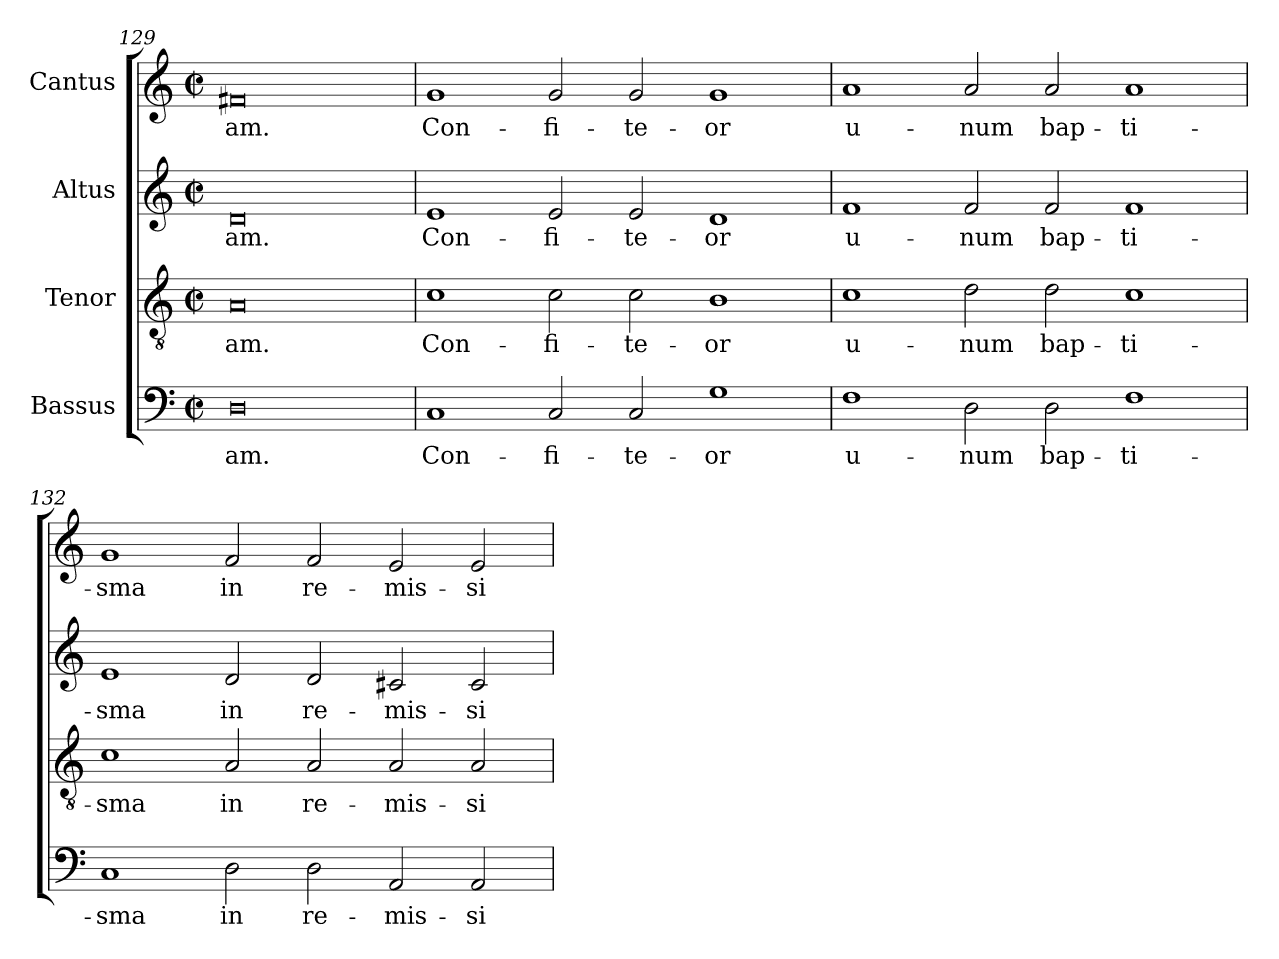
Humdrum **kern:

**kern	**text	**kern	**text	**kern	**text	**kern	**text
*part4	*part4	*part3	*part3	*part2	*part2	*part1	*part1
*staff4	*staff4	*staff3	*staff3	*staff2	*staff2	*staff1	*staff1
*I"Bassus	*	*I"Tenor	*	*I"Altus	*	*I"Cantus	*
*clefF4	*	*clefGv2	*	*clefG2	*	*clefG2	*
*k[]	*	*k[]	*	*k[]	*	*k[]	*
*C:	*	*C:	*	*C:	*	*C:	*
*M2/2	*	*M2/2	*	*M2/2	*	*M2/2	*
*met(c|)	*	*met(c|)	*	*met(c|)	*	*met(c|)	*
=129	=129	=129	=129	=129	=129	=129	=129
!	!LO:LY:b:cj	!	!LO:LY:b	!	!LO:LY:b:cj	!	!LO:LY:b:cj
0D	-am.	0A	-am.	0d	-am.	0f#X	-am.
=130	=130	=130	=130	=130	=130	=130	=130
!	!LO:LY:b:cj	!	!LO:LY:b	!	!LO:LY:b:cj	!	!LO:LY:b:cj
1C	Con-	1c	Con-	1e	Con-	1g	Con-
!	!LO:LY:b:cj	!	!LO:LY:b	!	!LO:LY:b:cj	!	!LO:LY:b:cj
2C/	-fi-	2c\	-fi-	2e/	-fi-	2g/	-fi-
!	!LO:LY:b:cj	!	!LO:LY:b	!	!LO:LY:b:cj	!	!LO:LY:b:cj
2C/	-te-	2c\	-te-	2e/	-te-	2g/	-te-
!	!LO:LY:b:cj	!	!LO:LY:b	!	!LO:LY:b:cj	!	!LO:LY:b:cj
1G	-or	1B	-or	1d	-or	1g	-or
=131	=131	=131	=131	=131	=131	=131	=131
!	!LO:LY:b:cj	!	!LO:LY:b	!	!LO:LY:b:cj	!	!LO:LY:b:cj
1F	u-	1c	u-	1f	u-	1a	u-
!	!LO:LY:b:cj	!	!LO:LY:b	!	!LO:LY:b:cj	!	!LO:LY:b:cj
2D\	-num	2d\	-num	2f/	-num	2a/	-num
!	!LO:LY:b:cj	!	!LO:LY:b	!	!LO:LY:b:cj	!	!LO:LY:b:cj
2D\	bap-	2d\	bap-	2f/	bap-	2a/	bap-
!	!LO:LY:b:cj	!	!LO:LY:b	!	!LO:LY:b:cj	!	!LO:LY:b:cj
1F	-ti-	1c	-ti-	1f	-ti-	1a	-ti-
=132	=132	=132	=132	=132	=132	=132	=132
!	!LO:LY:b:cj	!	!LO:LY:b	!	!LO:LY:b:cj	!	!LO:LY:b:cj
1C	-sma	1c	-sma	1e	-sma	1g	-sma
!	!LO:LY:b:cj	!	!LO:LY:b	!	!LO:LY:b:cj	!	!LO:LY:b:cj
2D\	in	2A/	in	2d/	in	2f/	in
!	!LO:LY:b:cj	!	!LO:LY:b	!	!LO:LY:b:cj	!	!LO:LY:b:cj
2D\	re-	2A/	re-	2d/	re-	2f/	re-
!	!LO:LY:b:cj	!	!LO:LY:b	!	!LO:LY:b:cj	!	!LO:LY:b:cj
2AA/	-mis-	2A/	-mis-	2c#X/	-mis-	2e/	-mis-
!	!LO:LY:b:cj	!	!LO:LY:b	!	!LO:LY:b:cj	!	!LO:LY:b:cj
2AA/	-si-	2A/	-si-	2c#/	-si-	2e/	-si-
=	=	=	=	=	=	=	=
*-	*-	*-	*-	*-	*-	*-	*-
